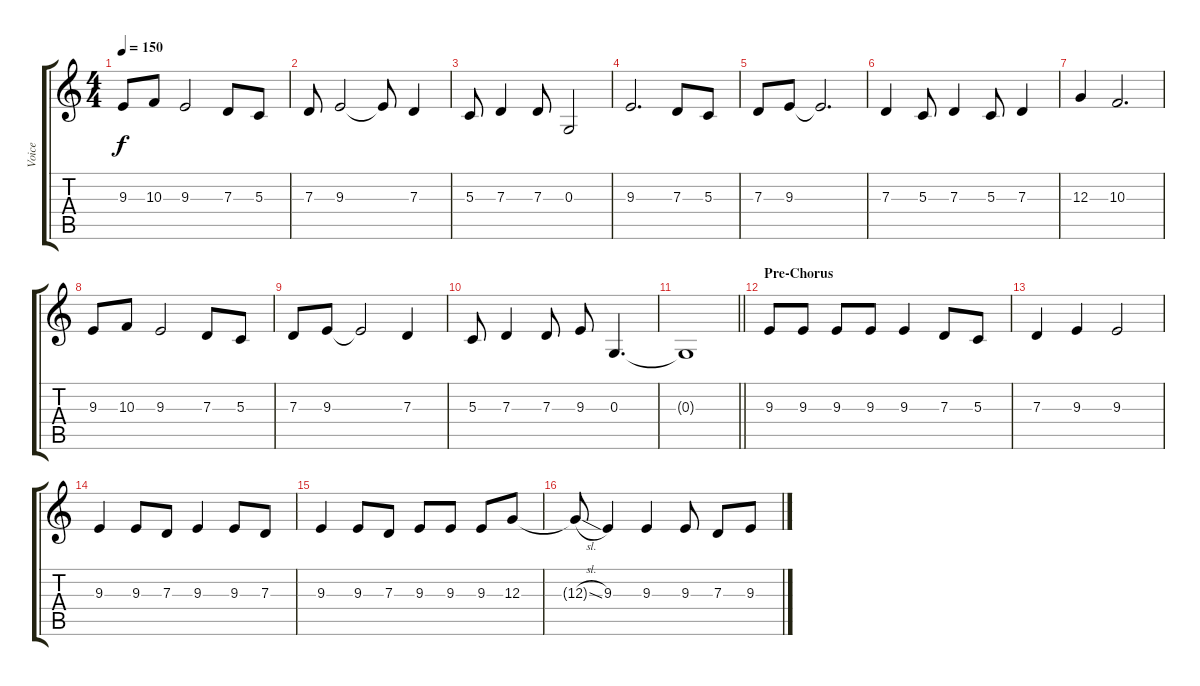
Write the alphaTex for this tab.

\track ("Voice" "Voice") {instrument clarinet}
\staff {score tabs}
\tuning (E4 B3 G3 D3 A2 E2) {hide}
\ts (4 4)
\tempo 150
\clef g2
\ks c
9.3.8{dy f} 10.3.8 9.3.2 7.3.8 5.3.8 |
7.3.8 9.3.2 9.3{t}.8 7.3.4 |
5.3.8 7.3.4 7.3.8 0.3.2 |
9.3.2{d} 7.3.8 5.3.8 |
7.3.8 9.3.8 9.3{t}.2{d} |
7.3.4 5.3.8 7.3.4 5.3.8 7.3.4 |
12.3.4 10.3.2{d} |
9.3.8 10.3.8 9.3.2 7.3.8 5.3.8 |
7.3.8 9.3.8 9.3{t}.2 7.3.4 |
5.3.8 7.3.4 7.3.8 9.3.8 0.3.4{d} |
\barLineRight lightlight
0.3{t}.1 |
\section ("" "Pre-Chorus")
9.3.8 9.3.8 9.3.8 9.3.8 9.3.4 7.3.8 5.3.8 |
7.3.4 9.3.4 9.3.2 |
9.3.4 9.3.8 7.3.8 9.3.4 9.3.8 7.3.8 |
9.3.4 9.3.8 7.3.8 9.3.8 9.3.8 9.3.8 12.3.8 |
12.3{sl t}.8 9.3.4 9.3.4 9.3.8 7.3.8 9.3.8
